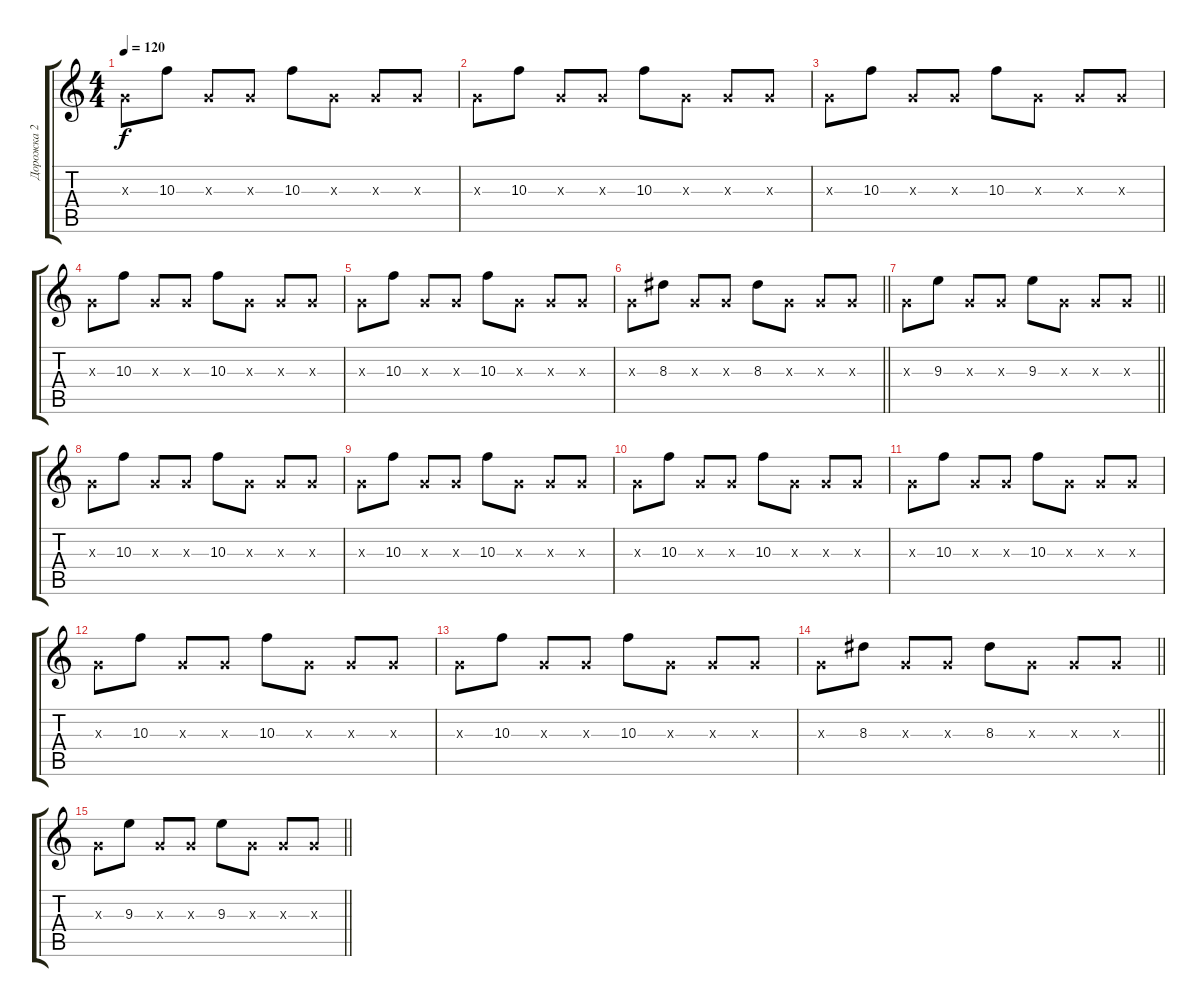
\track ("Дорожка 2" "Дорожка 2") {instrument acousticguitarsteel}
\staff {score tabs}
\tuning (E4 B3 G3 D3 A2 E2) {hide}
\ts (4 4)
\tempo 120
\clef g2
\ks c
0.3{x}.8{dy f} 10.3.8 0.3{x}.8 0.3{x}.8 10.3.8 0.3{x}.8 0.3{x}.8 0.3{x}.8 |
0.3{x}.8 10.3.8 0.3{x}.8 0.3{x}.8 10.3.8 0.3{x}.8 0.3{x}.8 0.3{x}.8 |
0.3{x}.8 10.3.8 0.3{x}.8 0.3{x}.8 10.3.8 0.3{x}.8 0.3{x}.8 0.3{x}.8 |
0.3{x}.8 10.3.8 0.3{x}.8 0.3{x}.8 10.3.8 0.3{x}.8 0.3{x}.8 0.3{x}.8 |
0.3{x}.8 10.3.8 0.3{x}.8 0.3{x}.8 10.3.8 0.3{x}.8 0.3{x}.8 0.3{x}.8 |
\barLineRight lightlight
0.3{x}.8 8.3.8 0.3{x}.8 0.3{x}.8 8.3.8 0.3{x}.8 0.3{x}.8 0.3{x}.8 |
\barLineRight lightlight
0.3{x}.8 9.3.8 0.3{x}.8 0.3{x}.8 9.3.8 0.3{x}.8 0.3{x}.8 0.3{x}.8 |
0.3{x}.8 10.3.8 0.3{x}.8 0.3{x}.8 10.3.8 0.3{x}.8 0.3{x}.8 0.3{x}.8 |
0.3{x}.8 10.3.8 0.3{x}.8 0.3{x}.8 10.3.8 0.3{x}.8 0.3{x}.8 0.3{x}.8 |
0.3{x}.8 10.3.8 0.3{x}.8 0.3{x}.8 10.3.8 0.3{x}.8 0.3{x}.8 0.3{x}.8 |
0.3{x}.8 10.3.8 0.3{x}.8 0.3{x}.8 10.3.8 0.3{x}.8 0.3{x}.8 0.3{x}.8 |
0.3{x}.8 10.3.8 0.3{x}.8 0.3{x}.8 10.3.8 0.3{x}.8 0.3{x}.8 0.3{x}.8 |
0.3{x}.8 10.3.8 0.3{x}.8 0.3{x}.8 10.3.8 0.3{x}.8 0.3{x}.8 0.3{x}.8 |
\barLineRight lightlight
0.3{x}.8 8.3.8 0.3{x}.8 0.3{x}.8 8.3.8 0.3{x}.8 0.3{x}.8 0.3{x}.8 |
\barLineRight lightlight
0.3{x}.8 9.3.8 0.3{x}.8 0.3{x}.8 9.3.8 0.3{x}.8 0.3{x}.8 0.3{x}.8
